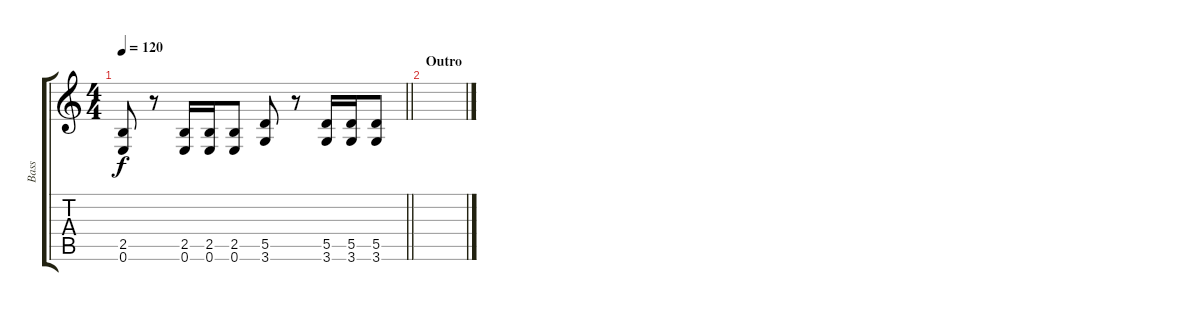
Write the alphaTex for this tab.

\track ("Bass" "Bass") {instrument electricbassfinger}
\staff {score tabs}
\tuning (E4 B3 G3 D3 A2 E2) {hide}
\ts (4 4)
\tempo 120
\clef g2
\barLineRight lightlight
\ks c
(2.5 0.6).8{dy f} r.8 (2.5 0.6).16 (2.5 0.6).16 (2.5 0.6).8 (5.5 3.6).8 r.8 (5.5 3.6).16 (5.5 3.6).16 (5.5 3.6).8 |
\section ("" "Outro")
